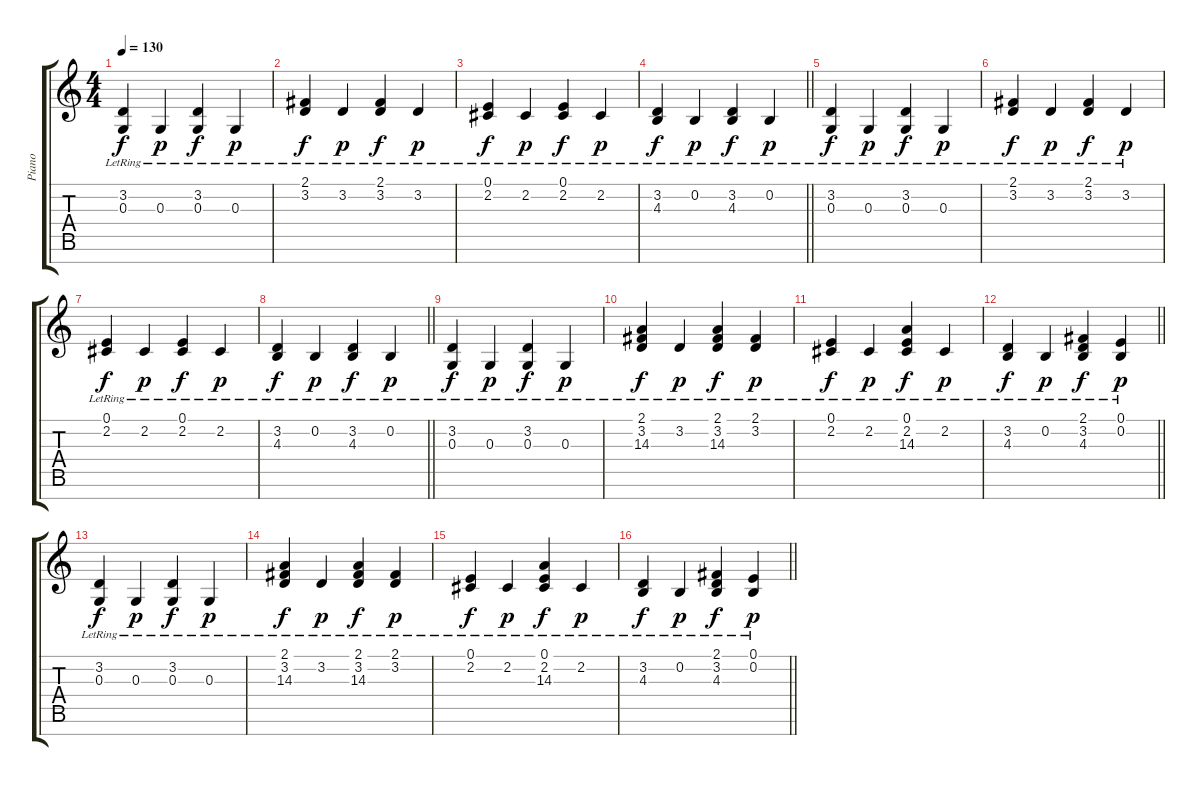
\track ("Piano" "Piano") {instrument acousticgrandpiano}
\staff {score tabs}
\tuning (E4 B3 G3 D3 A2 E2 B1) {hide}
\ts (4 4)
\tempo 130
\clef g2
\ks c
(3.2{lr} 0.3{lr}).4{dy f} 0.3{lr}.4{dy p} (3.2{lr} 0.3{lr}).4{dy f} 0.3{lr}.4{dy p} |
(2.1{lr} 3.2{lr}).4{dy f} 3.2{lr}.4{dy p} (2.1{lr} 3.2{lr}).4{dy f} 3.2{lr}.4{dy p} |
(0.1{lr} 2.2{lr}).4{dy f} 2.2{lr}.4{dy p} (0.1{lr} 2.2{lr}).4{dy f} 2.2{lr}.4{dy p} |
\barLineRight lightlight
(3.2{lr} 4.3{lr}).4{dy f} 0.2{lr}.4{dy p} (3.2{lr} 4.3{lr}).4{dy f} 0.2{lr}.4{dy p} |
(3.2{lr} 0.3{lr}).4{dy f} 0.3{lr}.4{dy p} (3.2{lr} 0.3{lr}).4{dy f} 0.3{lr}.4{dy p} |
(2.1{lr} 3.2{lr}).4{dy f} 3.2{lr}.4{dy p} (2.1{lr} 3.2{lr}).4{dy f} 3.2{lr}.4{dy p} |
(0.1{lr} 2.2{lr}).4{dy f} 2.2{lr}.4{dy p} (0.1{lr} 2.2{lr}).4{dy f} 2.2{lr}.4{dy p} |
\barLineRight lightlight
(3.2{lr} 4.3{lr}).4{dy f} 0.2{lr}.4{dy p} (3.2{lr} 4.3{lr}).4{dy f} 0.2{lr}.4{dy p} |
(3.2{lr} 0.3{lr}).4{dy f} 0.3{lr}.4{dy p} (3.2{lr} 0.3{lr}).4{dy f} 0.3{lr}.4{dy p} |
(2.1{lr} 3.2{lr} 14.3).4{dy f} 3.2{lr}.4{dy p} (2.1{lr} 3.2{lr} 14.3).4{dy f} (2.1 3.2{lr}).4{dy p} |
(0.1{lr} 2.2{lr}).4{dy f} 2.2{lr}.4{dy p} (0.1{lr} 2.2{lr} 14.3).4{dy f} 2.2{lr}.4{dy p} |
\barLineRight lightlight
(3.2{lr} 4.3{lr}).4{dy f} 0.2{lr}.4{dy p} (2.1 3.2{lr} 4.3{lr}).4{dy f} (0.1 0.2{lr}).4{dy p} |
(3.2{lr} 0.3{lr}).4{dy f} 0.3{lr}.4{dy p} (3.2{lr} 0.3{lr}).4{dy f} 0.3{lr}.4{dy p} |
(2.1{lr} 3.2{lr} 14.3).4{dy f} 3.2{lr}.4{dy p} (2.1{lr} 3.2{lr} 14.3).4{dy f} (2.1 3.2{lr}).4{dy p} |
(0.1{lr} 2.2{lr}).4{dy f} 2.2{lr}.4{dy p} (0.1{lr} 2.2{lr} 14.3).4{dy f} 2.2{lr}.4{dy p} |
\barLineRight lightlight
(3.2{lr} 4.3{lr}).4{dy f} 0.2{lr}.4{dy p} (2.1 3.2{lr} 4.3{lr}).4{dy f} (0.1 0.2{lr}).4{dy p}
